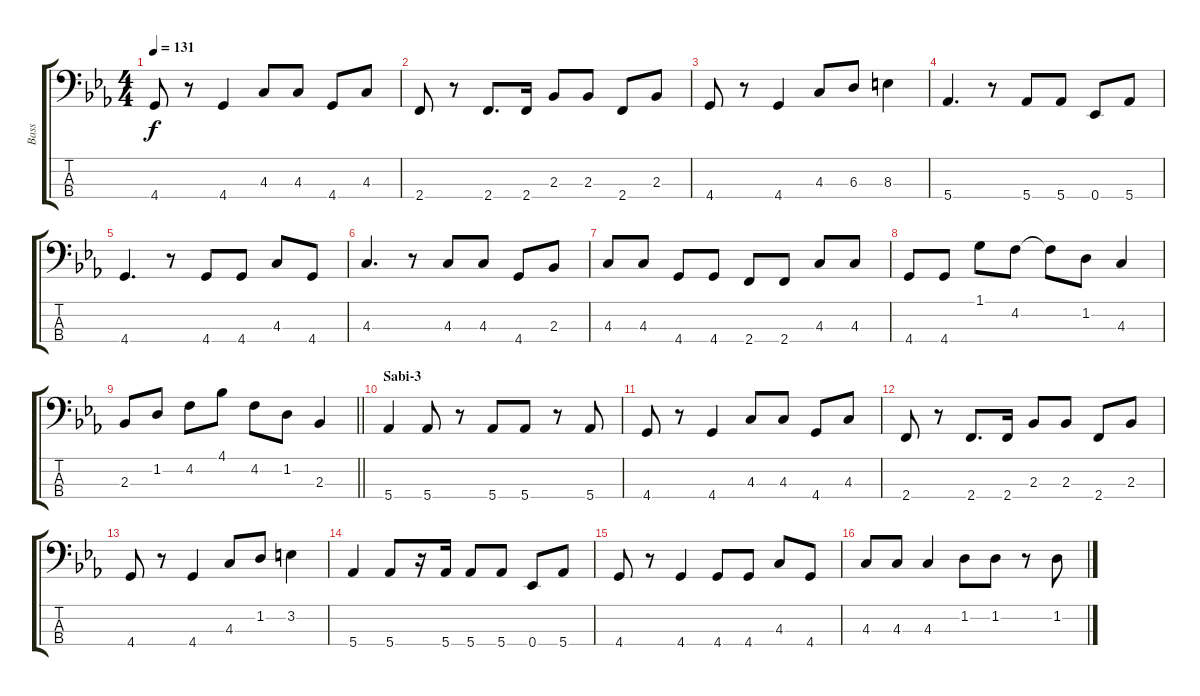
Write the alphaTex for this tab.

\track ("Bass" "Bass") {instrument electricbassfinger}
\staff {score tabs}
\tuning (Gb2 Db2 Ab1 Eb1) {hide}
\ts (4 4)
\tempo 131
\clef f4
\ks eb
4.4.8{dy f} r.8 4.4.4 4.3.8 4.3.8 4.4.8 4.3.8 |
2.4.8 r.8 2.4.8{d} 2.4.16 2.3.8 2.3.8 2.4.8 2.3.8 |
4.4.8 r.8 4.4.4 4.3.8 6.3.8 8.3.4 |
5.4.4{d} r.8 5.4.8 5.4.8 0.4.8 5.4.8 |
4.4.4{d} r.8 4.4.8 4.4.8 4.3.8 4.4.8 |
4.3.4{d} r.8 4.3.8 4.3.8 4.4.8 2.3.8 |
4.3.8 4.3.8 4.4.8 4.4.8 2.4.8 2.4.8 4.3.8 4.3.8 |
4.4.8 4.4.8 1.1.8 4.2.8 4.2{t}.8 1.2.8 4.3.4 |
\barLineRight lightlight
2.3.8 1.2.8 4.2.8 4.1.8 4.2.8 1.2.8 2.3.4 |
\section ("" "Sabi-3")
5.4.4 5.4.8 r.8 5.4.8 5.4.8 r.8 5.4.8 |
4.4.8 r.8 4.4.4 4.3.8 4.3.8 4.4.8 4.3.8 |
2.4.8 r.8 2.4.8{d} 2.4.16 2.3.8 2.3.8 2.4.8 2.3.8 |
4.4.8 r.8 4.4.4 4.3.8 1.2.8 3.2.4 |
5.4.4 5.4.8 r.16 5.4.16 5.4.8 5.4.8 0.4.8 5.4.8 |
4.4.8 r.8 4.4.4 4.4.8 4.4.8 4.3.8 4.4.8 |
4.3.8 4.3.8 4.3.4 1.2.8 1.2.8 r.8 1.2.8
